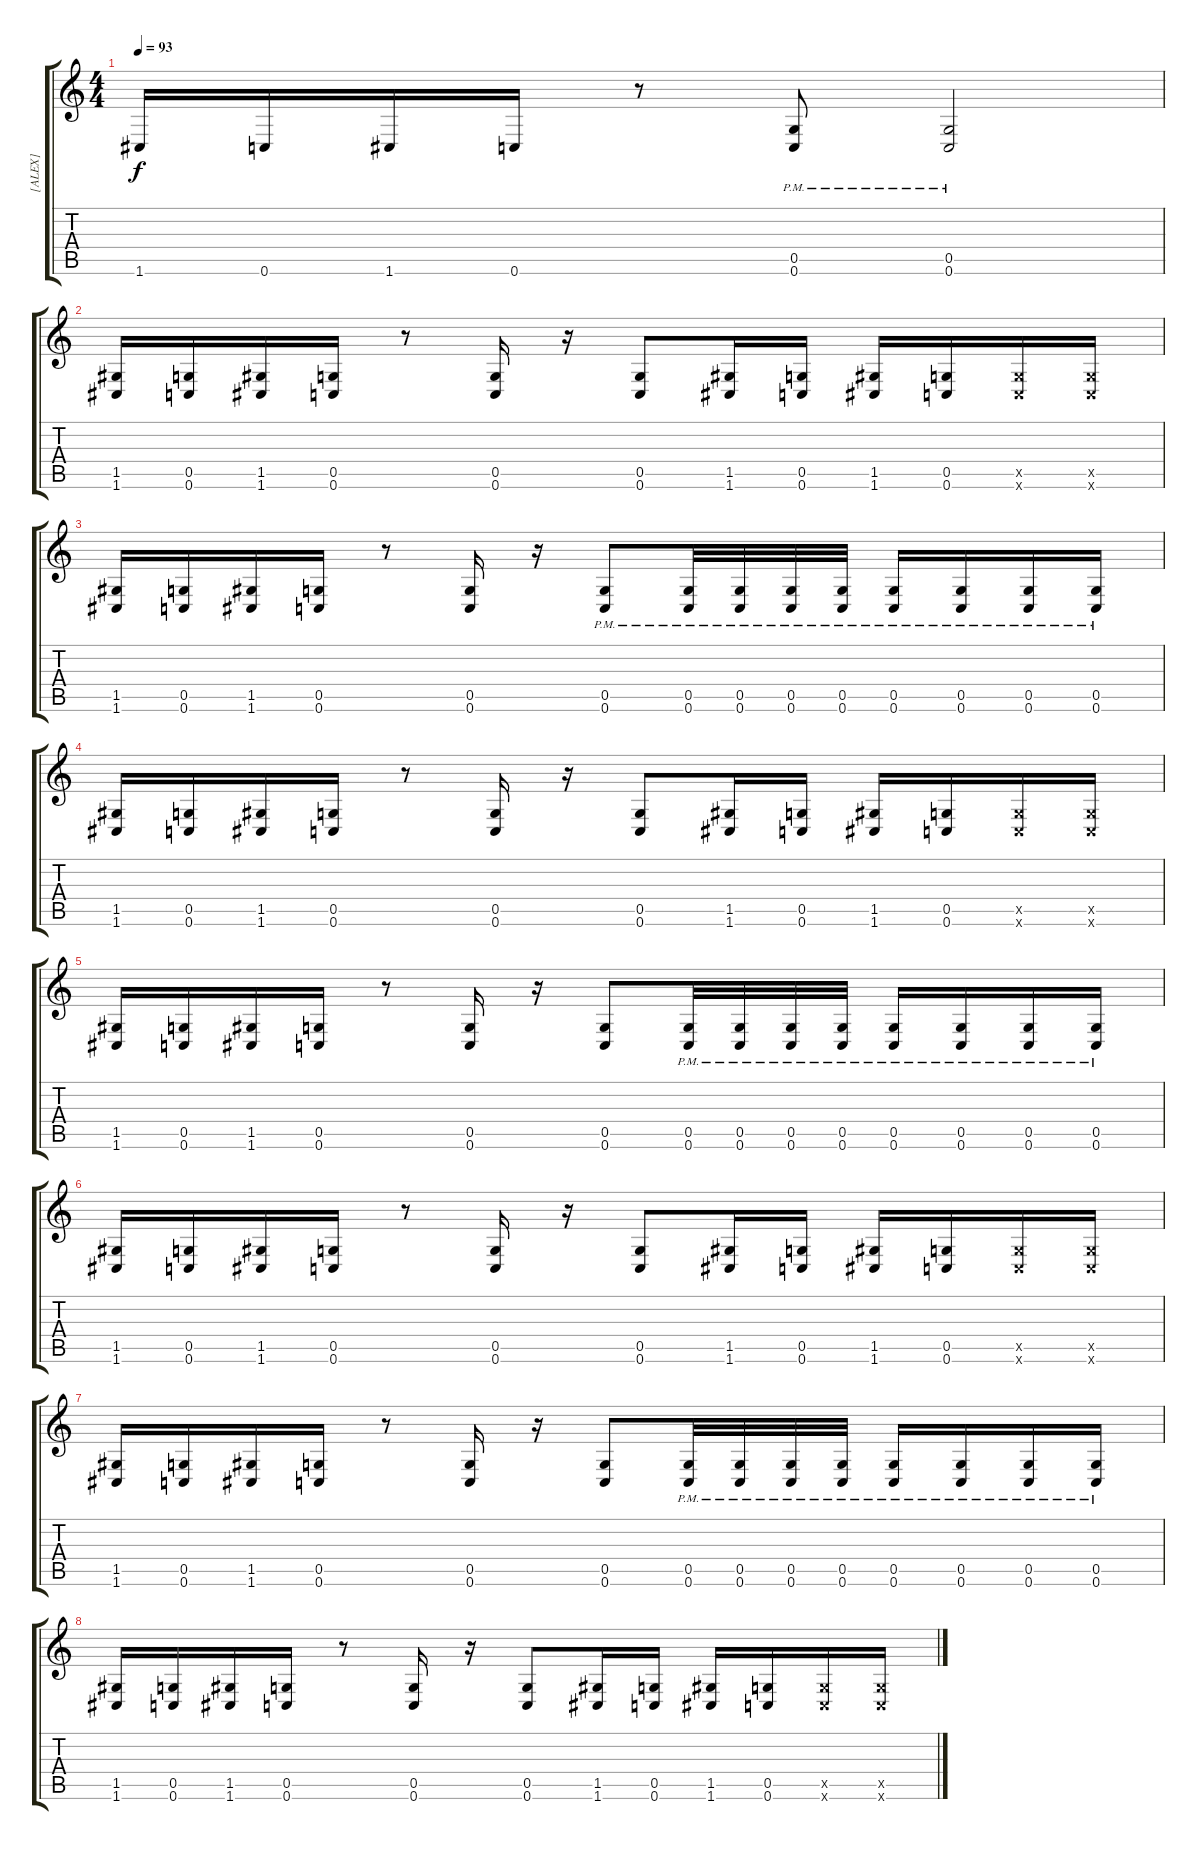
\track ("[ALEX]" "[ALEX]") {instrument distortionguitar}
\staff {score tabs}
\tuning (D4 A3 F3 C3 G2 C2) {hide}
\ts (4 4)
\tempo 93
\clef g2
\ks c
1.6.16{dy f instrument distortionguitar} 0.6.16 1.6.16 0.6.16 r.8 (0.5{pm} 0.6{pm}).8 (0.5{pm} 0.6{pm}).2 |
(1.5 1.6).16 (0.5 0.6).16 (1.5 1.6).16 (0.5 0.6).16 r.8 (0.5 0.6).16 r.16 (0.5 0.6).8 (1.5 1.6).16 (0.5 0.6).16 (1.5 1.6).16 (0.5 0.6).16 (0.5{x} 0.6{x}).16 (0.5{x} 0.6{x}).16 |
(1.5 1.6).16 (0.5 0.6).16 (1.5 1.6).16 (0.5 0.6).16 r.8 (0.5 0.6).16 r.16 (0.5 0.6{pm}).8 (0.5{pm} 0.6{pm}).32 (0.5{pm} 0.6{pm}).32 (0.5{pm} 0.6{pm}).32 (0.5{pm} 0.6{pm}).32 (0.5{pm} 0.6{pm}).16 (0.5{pm} 0.6{pm}).16 (0.5{pm} 0.6{pm}).16 (0.5{pm} 0.6{pm}).16 |
(1.5 1.6).16 (0.5 0.6).16 (1.5 1.6).16 (0.5 0.6).16 r.8 (0.5 0.6).16 r.16 (0.5 0.6).8 (1.5 1.6).16 (0.5 0.6).16 (1.5 1.6).16 (0.5 0.6).16 (0.5{x} 0.6{x}).16 (0.5{x} 0.6{x}).16 |
(1.5 1.6).16 (0.5 0.6).16 (1.5 1.6).16 (0.5 0.6).16 r.8 (0.5 0.6).16 r.16 (0.5 0.6).8 (0.5{pm} 0.6{pm}).32 (0.5{pm} 0.6{pm}).32 (0.5{pm} 0.6{pm}).32 (0.5{pm} 0.6{pm}).32 (0.5{pm} 0.6{pm}).16 (0.5{pm} 0.6{pm}).16 (0.5{pm} 0.6{pm}).16 (0.5{pm} 0.6{pm}).16 |
(1.5 1.6).16 (0.5 0.6).16 (1.5 1.6).16 (0.5 0.6).16 r.8 (0.5 0.6).16 r.16 (0.5 0.6).8 (1.5 1.6).16 (0.5 0.6).16 (1.5 1.6).16 (0.5 0.6).16 (0.5{x} 0.6{x}).16 (0.5{x} 0.6{x}).16 |
(1.5 1.6).16 (0.5 0.6).16 (1.5 1.6).16 (0.5 0.6).16 r.8 (0.5 0.6).16 r.16 (0.5 0.6).8 (0.5{pm} 0.6{pm}).32 (0.5{pm} 0.6{pm}).32 (0.5{pm} 0.6{pm}).32 (0.5{pm} 0.6{pm}).32 (0.5{pm} 0.6{pm}).16 (0.5{pm} 0.6{pm}).16 (0.5{pm} 0.6{pm}).16 (0.5{pm} 0.6{pm}).16 |
(1.5 1.6).16 (0.5 0.6).16 (1.5 1.6).16 (0.5 0.6).16 r.8 (0.5 0.6).16 r.16 (0.5 0.6).8 (1.5 1.6).16 (0.5 0.6).16 (1.5 1.6).16 (0.5 0.6).16 (0.5{x} 0.6{x}).16 (0.5{x} 0.6{x}).16
